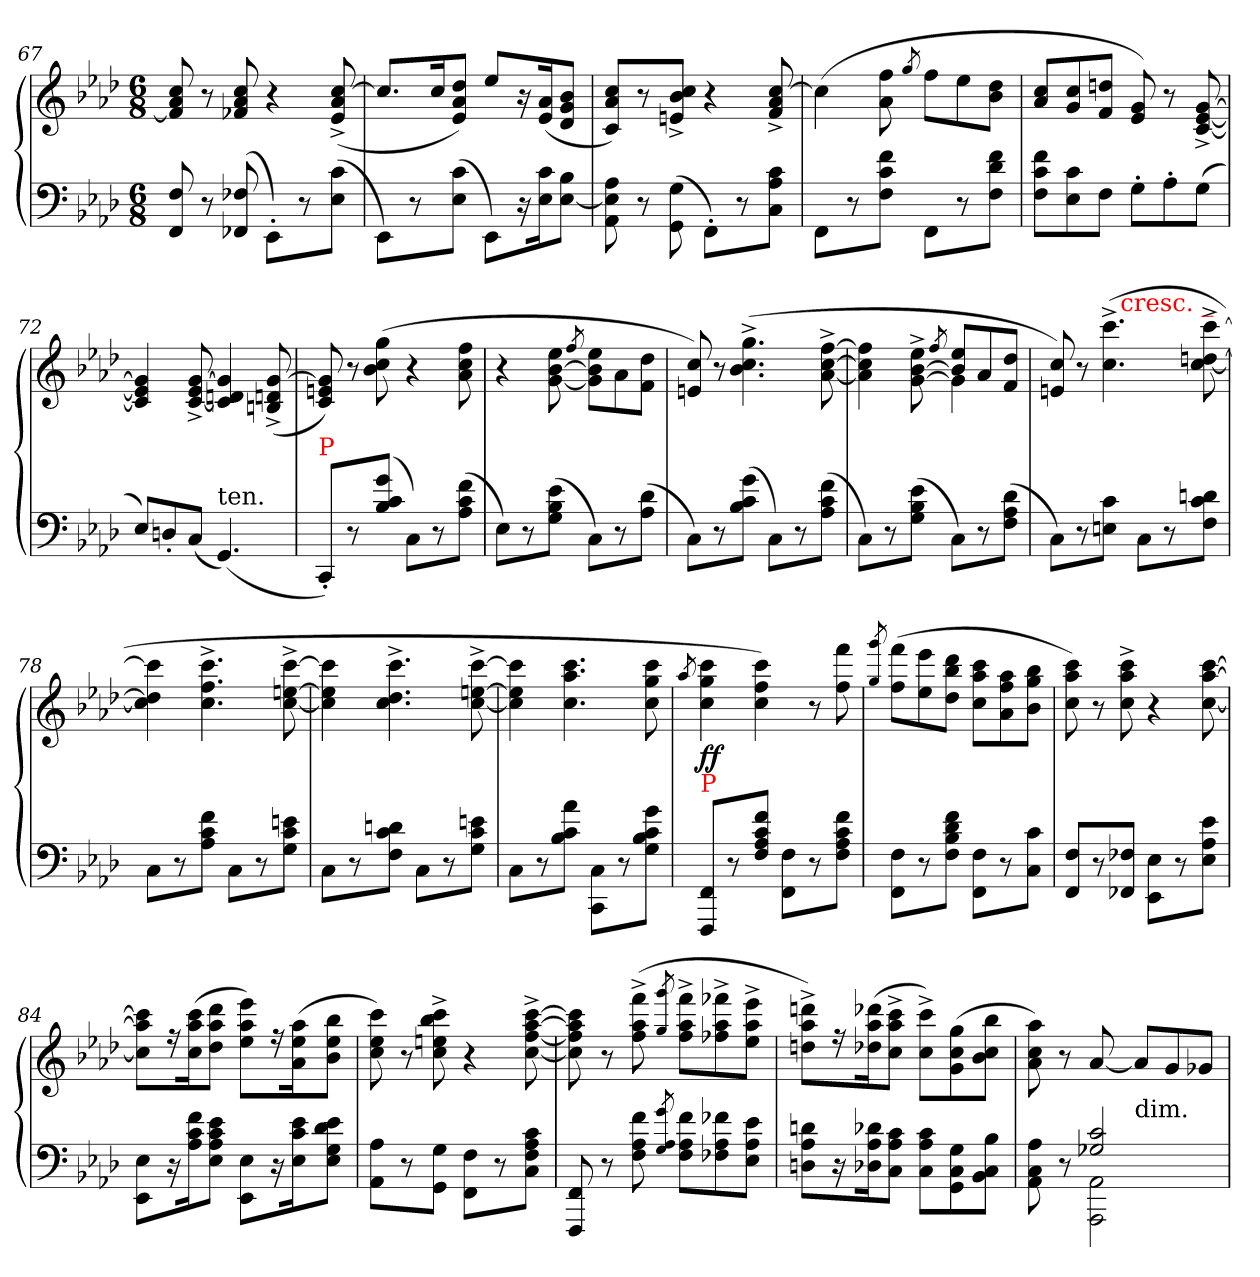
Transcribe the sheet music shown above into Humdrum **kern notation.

**kern	**kern	**dynam
*part1	*part1	*part1
*staff2	*staff1	*staff1/2
*clefF4	*clefG2	*
*k[b-e-a-d-]	*k[b-e-a-d-]	*
*A-:	*A-:	*
*M6/8	*M6/8	*
=67	=67	=67
8F/ 8FF/	8cc/ 8a-/ 8f]/	.
8r	8r	.
(>8F-X/ 8FF-X/	8cc/ 8a-/ 8f-X/	.
8EE-'\L)	4r	.
8r	.	.
(>8c 8E-J	(>[8cc^/ 8a-^/ 8e-^/	.
=68	=68	=68
8EE-\L)	8.cc/L]	.
8r	.	.
.	16cck	.
(>8c 8E-J	8dd- 8a- 8e-J)	.
8EE-L)	8ee-L	.
16r	16r	.
16c 16E-k	(>16a- 16e-k	.
8B- [8E-J	8b- 8g 8d-J	.
=69	=69	=69
8A- 8E-] 8AA-	8cc 8a- 8cL)	.
8r	8r	.
(8G\ 8GG\	8cc^< 8b-^< 8en^<J	.
8FF'\L)	4r	.
8r	.	.
8c 8A- 8CJ	[8cc^>/ 8a-^>/ 8f^>/	.
=70	=70	=70
8FFL	(>4cc]	.
8r	.	.
8f 8c 8FJ	8ff 8a-	.
.	8qgg/	.
8FFL	8ffL	.
8r	8ee-	.
8f 8d- 8FJ	8dd- 8b-J	.
=71	=71	=71
8f 8c 8FL	8cc/ 8a-/L	.
8c 8E-	8cc 8g	.
8FJ	8ddn 8fJ	.
8G'L	8g 8e-)	.
8A-'	8r	.
(>8GJ	[8g^> [8e-^> [8c^>	.
=72	=72	=72
8E-/L)	4g] 4e-] 4c]	.
8Dn'<	.	.
(<8CJ	[8g^> 8e-^> [8c^>	.
!LO:TX:a:t=ten.	!	!
(<4.GG)	4g] 4dn 4c]	.
.	(<[8g^> 8dn^> 8Bn^>	.
=73	=73	=73
!LO:TX:a:color=red:t=P	!	!
8CC'</L)	8g] 8en 8c)	.
8r	8r	.
(>8g\ 8c\ 8B-\J	(>8gg 8cc 8b-	.
8CL)	4r	.
8r	.	.
(>8f 8c 8A-J	8ff 8cc 8a-	.
=74	=74	=74
8E-L)	4r	.
8r	.	.
(>8e- 8B- 8GJ	8ee- [8b- [8g	.
.	8qff/	.
8CL)	8ee-\ 8b-]\ 8g]\L	.
8r	8a-	.
(>8d- 8A-J	8dd- 8fJ	.
=75	=75	=75
8CL)	8cc/ 8en/)	.
8r	8r	.
(>8g 8c 8B-J	(>4.gg^> 4.cc^> 4.b-^>	.
8CL)	.	.
8r	.	.
(>8f 8c 8A-J	[8ff^> [8cc^> [8a-^>	.
=76	=76	=76
*	*^	*
8CL)	4ff]\ 4cc]\ 4a-]\	4.ryy	.
8r	.	.	.
(>8e- 8B- 8GJ	8ee-^>\ [8b-^>\ [8g^>\	.	.
.	8qff/	.	.
8CL)	8ee-/ 8b-]/L	4g\]	.
8r	8a-	.	.
(8d- 8A- 8FJ	8dd- 8fJ	8ryy	.
=77	=77	=77	=77
8CL)	8cc/ 8en/)	4ryy	.
8r	8r	.	.
8c 8EnJ	(>4.ccc^< 4.cc^<	16ryy	.
!	!	!LO:TX:a:color=red:t=cresc. _	!
.	.	4..ryy	.
8CL	.	.	.
8r	.	.	.
8dn 8c 8FJ	[8ccc^< [8ddn^< [8cc^<	.	.
*	*v	*v	*
=78	=78	=78
8CL	4ccc] 4ddn] 4cc]	.
8r	.	.
8f 8c 8A-J	4.ccc^< 4.ff^< 4.cc^<	.
8CL	.	.
8r	.	.
8en 8c 8GJ	[8ccc^< [8een^< [8cc^<	.
=79	=79	=79
8CL	4ccc] 4een] 4cc]	.
8r	.	.
8dn 8c 8FJ	4.ccc^< 4.dd-^< 4.cc^<	.
8CL	.	.
8r	.	.
8en 8c 8GJ	[8ccc^< [8een^< [8cc^<	.
=80	=80	=80
8CL	4ccc] 4een] 4cc]	.
8r	.	.
8a- 8c 8B-J	4.ccc 4.aa- 4.cc	.
8C 8CCL	.	.
8r	.	.
8g 8c 8B- 8GJ	8ccc 8gg 8cc	.
=81	=81	=81
.	8qaa-/	.
!LO:TX:a:color=red:t=P	!	!
8FF/ 8FFF/L	4ccc 4gg 4cc	ff
8r	.	.
8f\ 8c\ 8A-\ 8F\J	4ccc 4ff 4cc)	.
8F 8FFL	.	.
8r	8r	.
8f 8c 8A- 8FJ	8fff 8ff	.
=82	=82	=82
.	8qggg/ 8qgg/	.
8F 8FFL	(>8fff 8ffL	.
8r	8eee- 8ee-	.
8f 8d- 8B- 8FJ	8ddd- 8bb- 8dd-J	.
8F 8FFL	8ccc 8aa- 8ccL	.
8r	8aa- 8ff 8a-	.
8c 8CJ	8bb- 8gg 8b-J	.
=83	=83	=83
8F/ 8FF/L	8ccc 8aa- 8cc)	.
8r	8r	.
8F-X 8FF-XJ	8ccc^< 8aa-^< 8cc^<	.
8E- 8EE-L	4r	.
8r	.	.
8e- 8A- 8E-J	[8ccc [8aa- [8cc	.
=84	=84	=84
8E- 8EE-L	8ccc] 8aa-] 8cc]L	.
16r	16r	.
16f 16c 16A-k	(>16ccc 16aa- 16cck	.
8e- 8c 8A- 8E-J	8ddd- 8aa- 8dd-J	.
8E- 8EE-L	8eee- 8aa- 8ee-L)	.
16r	16r	.
16e- 16c 16E-k	(>16aa- 16ee- 16a-k	.
8e- 8d- 8G 8E-J	8bb- 8ee- 8b-J	.
=85	=85	=85
8A- 8AA-L	8ccc 8ee- 8cc)	.
8r	8r	.
8G 8GGJ	8ccc^< 8bb-^< 8een^< 8cc^<	.
8F 8FFL	4r	.
8r	.	.
8c 8A- 8F 8CJ	[8ccc^< [8aa-^< [8ff^< [8cc^<	.
=86	=86	=86
8FF 8FFF	8ccc] 8aa-] 8ff] 8cc]	.
8r	8r	.
8f 8A- 8F	(>8fff^< 8aa-^< 8ff^<	.
8qg/ 8qG/ 8qA-/	8qggg/ 8qgg/	.
8f 8A- 8FL	8fff^< 8aa-^< 8ff^<L	.
8f-X 8A- 8F-X	8fff-X^< 8aa-^< 8ff-X^<	.
8e- 8A- 8E-J	8eee-^< 8aa-^< 8ee-^<J	.
=87	=87	=87
8dn 8A- 8DnL	8dddn^< 8aa-^< 8ddn^<L)	.
16r	16r	.
16d-X 16A- 16D-Xk	(>16ddd-X 16aa- 16dd-Xk	.
8c 8A- 8CJ	8ccc^< 8aa-^< 8cc^<J	.
8c 8A- 8CL	8ccc^< 8cc^<L)	.
8G 8C 8GG	(>8gg 8cc 8g	.
8B- 8C 8BB-J	8bb- 8cc 8b-J	.
=88	=88	=88
*^	*	*
4ryy	8A- 8C 8AA-	8aa- 8cc 8a-)	.
.	8r	8r	.
2c 2G-X	2AA- 2AAA-	[8a-	.
!	!	!LO:TX:c:t=dim.	!
.	.	8a-L]	.
.	.	8g	.
.	.	8g-XJ	.
*v	*v	*	*
=	=	=
*-	*-	*-
